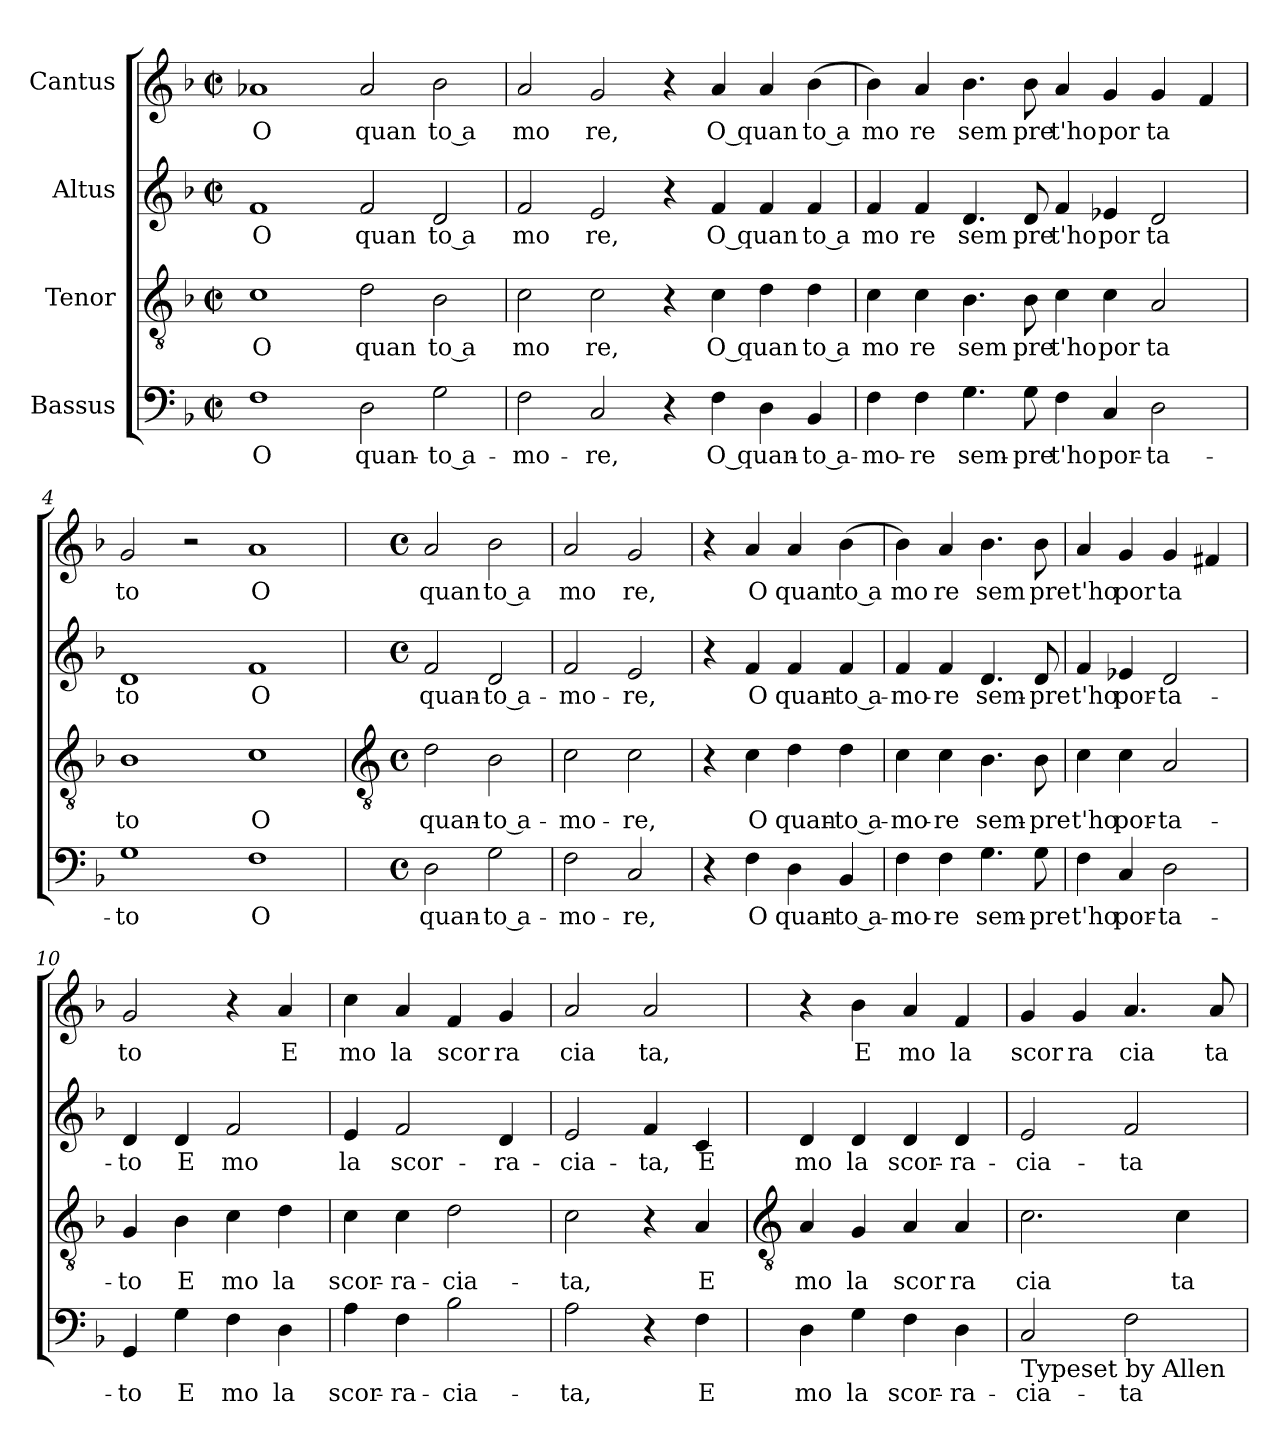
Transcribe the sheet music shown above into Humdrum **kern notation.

**kern	**text	**kern	**text	**kern	**text	**kern	**text
*part4	*part4	*part3	*part3	*part2	*part2	*part1	*part1
*staff4	*staff4	*staff3	*staff3	*staff2	*staff2	*staff1	*staff1
*I"Bassus	*	*I"Tenor	*	*I"Altus	*	*I"Cantus	*
*clefF4	*	*clefGv2	*	*clefG2	*	*clefG2	*
*k[b-]	*	*k[b-]	*	*k[b-]	*	*k[b-]	*
*F:	*	*F:	*	*F:	*	*F:	*
*M4/2	*	*M4/2	*	*M4/2	*	*M4/2	*
*met(c|)	*	*met(c|)	*	*met(c|)	*	*met(c|)	*
=1	=1	=1	=1	=1	=1	=1	=1
!	!LO:LY:b	!	!LO:LY:b	!	!LO:LY:b	!	!LO:LY:b
1F	O	1c	O	1f	O	1a-X	O
!	!LO:LY:b	!	!LO:LY:b	!	!LO:LY:b	!	!LO:LY:b
2D\	quan-	2d\	quan	2f/	quan	2a-/	quan
!	!LO:LY:b	!	!LO:LY:b	!	!LO:LY:b	!	!LO:LY:b
2G\	-to a-	2B-\	to a	2d/	to a	2b-\	to a
=2	=2	=2	=2	=2	=2	=2	=2
!	!LO:LY:b	!	!LO:LY:b	!	!LO:LY:b	!	!LO:LY:b
2F\	-mo-	2c\	mo	2f/	mo	2a/	mo
!	!LO:LY:b	!	!LO:LY:b	!	!LO:LY:b	!	!LO:LY:b
2C/	-re,	2c\	re,	2e/	re,	2g/	re,
4r	.	4r	.	4r	.	4r	.
!	!LO:LY:b	!	!LO:LY:b	!	!LO:LY:b	!	!LO:LY:b
4F\	O quan-	4c\	O quan	4f/	O quan	4a/	O quan
4D\	.	4d\	.	4f/	.	4a/	.
!	!LO:LY:b	!	!LO:LY:b	!	!LO:LY:b	!	!LO:LY:b
4BB-/	-to a-	4d\	to a	4f/	to a	(>4b-\	to a
=3	=3	=3	=3	=3	=3	=3	=3
!	!LO:LY:b	!	!LO:LY:b	!	!LO:LY:b	!	!LO:LY:b
4F\	-mo-	4c\	mo	4f/	mo	4b-\)	mo
!	!LO:LY:b	!	!LO:LY:b	!	!LO:LY:b	!	!LO:LY:b
4F\	-re	4c\	re	4f/	re	4a/	re
!	!LO:LY:b	!	!LO:LY:b	!	!LO:LY:b	!	!LO:LY:b
4.G\	sem-	4.B-\	sem	4.d/	sem	4.b-\	sem
!	!LO:LY:b	!	!LO:LY:b	!	!LO:LY:b	!	!LO:LY:b
8G\	-pre	8B-\	pre	8d/	pre	8b-\	pre
!	!LO:LY:b	!	!LO:LY:b	!	!LO:LY:b	!	!LO:LY:b
4F\	t'ho	4c\	t'ho	4f/	t'ho	4a/	t'ho
!	!LO:LY:b	!	!LO:LY:b	!	!LO:LY:b	!	!LO:LY:b
4C/	por-	4c\	por	4e-X/	por	4g/	por
!	!LO:LY:b	!	!LO:LY:b	!	!LO:LY:b	!	!LO:LY:b
2D\	-ta-	2A/	ta	2d/	ta	4g/	ta
.	.	.	.	.	.	4f/	.
=4	=4	=4	=4	=4	=4	=4	=4
!	!LO:LY:b	!	!LO:LY:b	!	!LO:LY:b	!	!LO:LY:b
1G	-to	1B-	to	1d	to	2g/	to
.	.	.	.	.	.	2r	.
!	!LO:LY:b	!	!LO:LY:b	!	!LO:LY:b	!	!LO:LY:b
1F	O	1c	O	1f	O	1a	O
!!LO:LB:g=z
=5	=5	=5	=5	=5	=5	=5	=5
*	*	*clefGv2	*	*	*	*	*
*M4/4	*	*M4/4	*	*M4/4	*	*M4/4	*
*met(c)	*	*met(c)	*	*met(c)	*	*met(c)	*
!	!LO:LY:b	!	!LO:LY:b	!	!LO:LY:b	!	!LO:LY:b
2D\	quan-	2d\	quan-	2f/	quan-	2a/	quan
!	!LO:LY:b	!	!LO:LY:b	!	!LO:LY:b	!	!LO:LY:b
2G\	-to a-	2B-\	-to a-	2d/	-to a-	2b-\	to a
=6	=6	=6	=6	=6	=6	=6	=6
!	!LO:LY:b	!	!LO:LY:b	!	!LO:LY:b	!	!LO:LY:b
2F\	-mo-	2c\	-mo-	2f/	-mo-	2a/	mo
!	!LO:LY:b	!	!LO:LY:b	!	!LO:LY:b	!	!LO:LY:b
2C/	-re,	2c\	-re,	2e/	-re,	2g/	re,
=7	=7	=7	=7	=7	=7	=7	=7
4r	.	4r	.	4r	.	4r	.
!	!LO:LY:b	!	!LO:LY:b	!	!LO:LY:b	!	!LO:LY:b
4F\	O	4c\	O	4f/	O	4a/	O
!	!LO:LY:b	!	!LO:LY:b	!	!LO:LY:b	!	!LO:LY:b
4D\	quan-	4d\	quan-	4f/	quan-	4a/	quan
!	!LO:LY:b	!	!LO:LY:b	!	!LO:LY:b	!	!LO:LY:b
4BB-/	-to a-	4d\	-to a-	4f/	-to a-	(>4b-\	to a
=8	=8	=8	=8	=8	=8	=8	=8
!	!LO:LY:b	!	!LO:LY:b	!	!LO:LY:b	!	!LO:LY:b
4F\	-mo-	4c\	-mo-	4f/	-mo-	4b-\)	mo
!	!LO:LY:b	!	!LO:LY:b	!	!LO:LY:b	!	!LO:LY:b
4F\	-re	4c\	-re	4f/	-re	4a/	re
!	!LO:LY:b	!	!LO:LY:b	!	!LO:LY:b	!	!LO:LY:b
4.G\	sem-	4.B-\	sem-	4.d/	sem-	4.b-\	sem
!	!LO:LY:b	!	!LO:LY:b	!	!LO:LY:b	!	!LO:LY:b
8G\	-pre	8B-\	-pre	8d/	-pre	8b-\	pre
=9	=9	=9	=9	=9	=9	=9	=9
!	!LO:LY:b	!	!LO:LY:b	!	!LO:LY:b	!	!LO:LY:b
4F\	t'ho	4c\	t'ho	4f/	t'ho	4a/	t'ho
!	!LO:LY:b	!	!LO:LY:b	!	!LO:LY:b	!	!LO:LY:b
4C/	por-	4c\	por-	4e-X/	por-	4g/	por
!	!LO:LY:b	!	!LO:LY:b	!	!LO:LY:b	!	!LO:LY:b
2D\	-ta-	2A/	-ta-	2d/	-ta-	4g/	ta
.	.	.	.	.	.	4f#X/	.
=10	=10	=10	=10	=10	=10	=10	=10
!	!LO:LY:b	!	!LO:LY:b	!	!LO:LY:b	!	!LO:LY:b
4GG/	-to	4G/	-to	4d/	-to	2g/	to
!	!LO:LY:b	!	!LO:LY:b	!	!LO:LY:b	!	!
4G\	E	4B-\	E	4d/	E	.	.
!	!LO:LY:b	!	!LO:LY:b	!	!LO:LY:b	!	!
4F\	mo	4c\	mo	2f/	mo	4r	.
!	!LO:LY:b	!	!LO:LY:b	!	!	!	!LO:LY:b
4D\	la	4d\	la	.	.	4a/	E
=11	=11	=11	=11	=11	=11	=11	=11
!	!LO:LY:b	!	!LO:LY:b	!	!LO:LY:b	!	!LO:LY:b
4A\	scor-	4c\	scor-	4e/	la	4cc\	mo
!	!LO:LY:b	!	!LO:LY:b	!	!LO:LY:b	!	!LO:LY:b
4F\	-ra-	4c\	-ra-	2f/	scor-	4a/	la
!	!LO:LY:b	!	!LO:LY:b	!	!	!	!LO:LY:b
2B-\	-cia-	2d\	-cia-	.	.	4f/	scor
!	!	!	!	!	!LO:LY:b	!	!LO:LY:b
.	.	.	.	4d/	-ra-	4g/	ra
=12	=12	=12	=12	=12	=12	=12	=12
!	!LO:LY:b	!	!LO:LY:b	!	!LO:LY:b	!	!LO:LY:b
2A\	-ta,	2c\	-ta,	2e/	-cia-	2a/	cia
!	!	!	!	!	!LO:LY:b	!	!LO:LY:b
4r	.	4r	.	4f/	-ta,	2a/	ta,
!	!LO:LY:b	!	!LO:LY:b	!	!LO:LY:b	!	!
4F\	E	4A/	E	4c/	E	.	.
!!LO:LB:g=z
=13	=13	=13	=13	=13	=13	=13	=13
*	*	*clefGv2	*	*	*	*	*
!	!LO:LY:b	!	!LO:LY:b	!	!LO:LY:b	!	!
4D\	mo	4A/	mo	4d/	mo	4r	.
!	!LO:LY:b	!	!LO:LY:b	!	!LO:LY:b	!	!LO:LY:b
4G\	la	4G/	la	4d/	la	4b-\	E
!	!LO:LY:b	!	!LO:LY:b	!	!LO:LY:b	!	!LO:LY:b
4F\	scor-	4A/	scor	4d/	scor-	4a/	mo
!	!LO:LY:b	!	!LO:LY:b	!	!LO:LY:b	!	!LO:LY:b
4D\	-ra-	4A/	ra	4d/	-ra-	4f/	la
=14	=14	=14	=14	=14	=14	=14	=14
!LO:TX:b:t=Typeset by Allen	!	!	!	!	!	!	!
!	!LO:LY:b	!	!LO:LY:b	!	!LO:LY:b	!	!LO:LY:b
2C/	-cia-	2.c\	cia	2e/	-cia-	4g/	scor
!	!	!	!	!	!	!	!LO:LY:b
.	.	.	.	.	.	4g/	ra
!	!LO:LY:b	!	!	!	!LO:LY:b	!	!LO:LY:b
2F\	-ta	.	.	2f/	-ta	4.a/	cia
!	!	!	!LO:LY:b	!	!	!	!
.	.	4c\	ta	.	.	.	.
!	!	!	!	!	!	!	!LO:LY:b
.	.	.	.	.	.	8a/	ta
=	=	=	=	=	=	=	=
*-	*-	*-	*-	*-	*-	*-	*-
